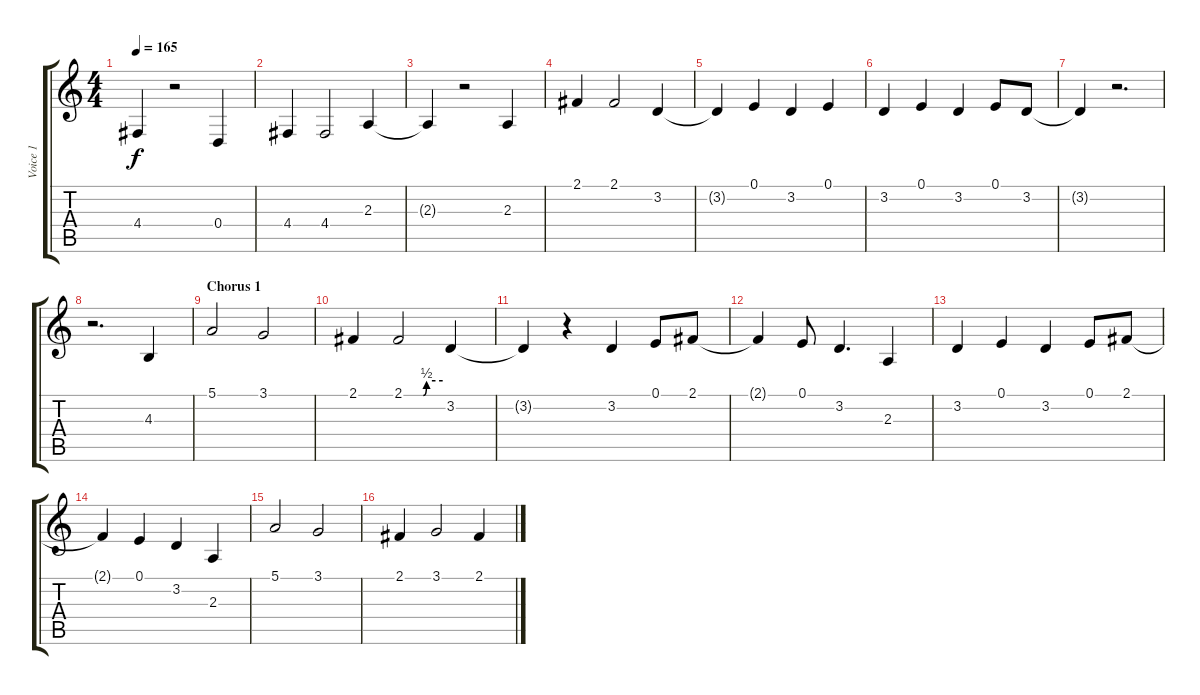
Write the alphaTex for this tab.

\track ("Voice 1" "Voice 1") {instrument oboe}
\staff {score tabs}
\tuning (E4 B3 G3 D3 A2 E2) {hide}
\ts (4 4)
\tempo 165
\clef g2
\ks c
4.4{t}.4{dy f} r.2 0.4.4 |
4.4.4 4.4.2 2.3.4 |
2.3{t}.4 r.2 2.3.4 |
2.1.4 2.1.2 3.2.4 |
3.2{t}.4 0.1.4 3.2.4 0.1.4 |
3.2.4 0.1.4 3.2.4 0.1.8 3.2.8 |
3.2{t}.4 r.2{d} |
r.2{d} 4.3.4 |
\section ("" "Chorus 1")
5.1.2 3.1.2 |
2.1.4 2.1{be (custom 0 0 30 0 35 2 60 2)}.2 3.2.4 |
3.2{t}.4 r.4 3.2.4 0.1.8 2.1.8 |
2.1{t}.4 0.1.8 3.2.4{d} 2.3.4 |
3.2.4 0.1.4 3.2.4 0.1.8 2.1.8 |
2.1{t}.4 0.1.4 3.2.4 2.3.4 |
5.1.2 3.1.2 |
2.1.4 3.1.2 2.1.4
